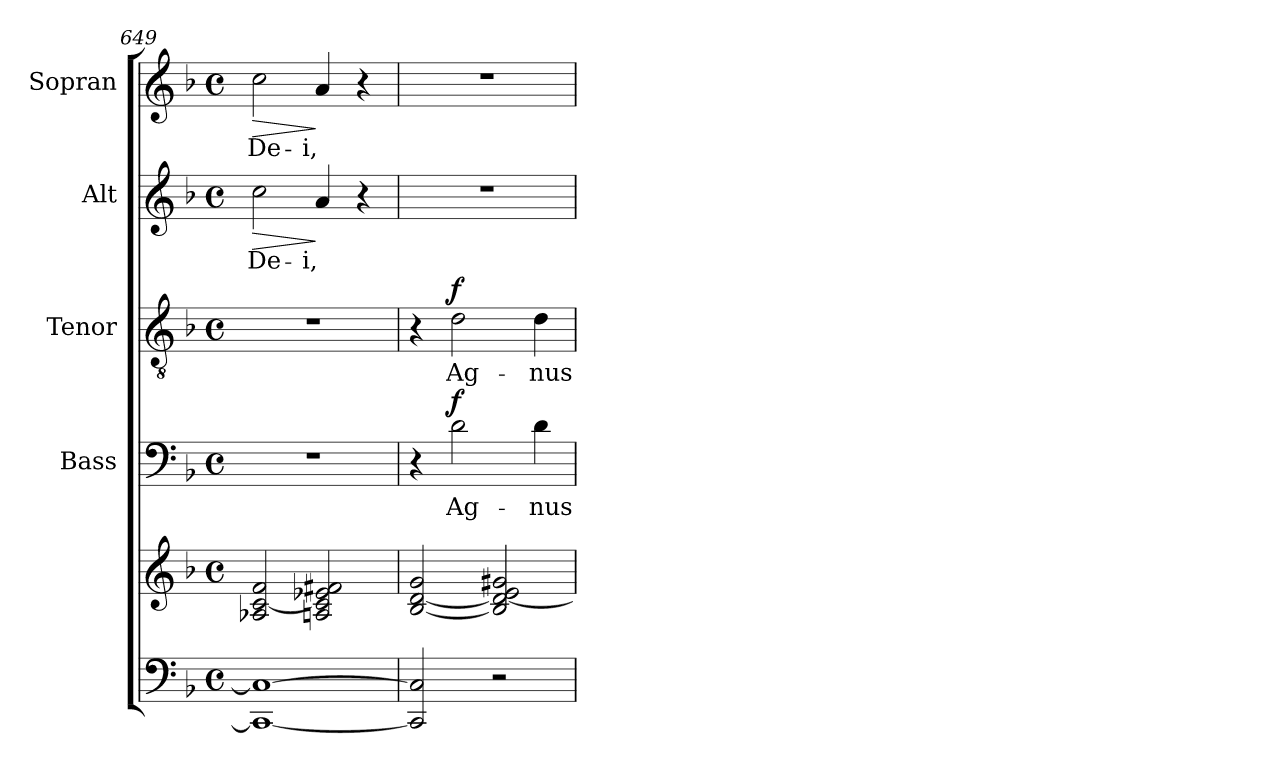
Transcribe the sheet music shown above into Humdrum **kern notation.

**kern	**kern	**kern	**text	**dynam	**kern	**text	**dynam	**kern	**text	**dynam	**kern	**text	**dynam
*part5	*part5	*part4	*part4	*part4	*part3	*part3	*part3	*part2	*part2	*part2	*part1	*part1	*part1
*staff6	*staff5	*staff4	*staff4	*staff4	*staff3	*staff3	*staff3	*staff2	*staff2	*staff2	*staff1	*staff1	*staff1
*	*	*I"Bass	*	*	*I"Tenor	*	*	*I"Alt	*	*	*I"Sopran	*	*
*	*	*I'B.	*	*	*I'T.	*	*	*I'A.	*	*	*I'S.	*	*
*clefF4	*clefG2	*clefF4	*	*	*clefGv2	*	*	*clefG2	*	*	*clefG2	*	*
*k[b-]	*k[b-]	*k[b-]	*	*	*k[b-]	*	*	*k[b-]	*	*	*k[b-]	*	*
*F:	*F:	*F:	*	*	*F:	*	*	*F:	*	*	*F:	*	*
*M4/4	*M4/4	*M4/4	*	*	*M4/4	*	*	*M4/4	*	*	*M4/4	*	*
*met(c)	*met(c)	*met(c)	*	*	*met(c)	*	*	*met(c)	*	*	*met(c)	*	*
=649	=649	=649	=649	=649	=649	=649	=649	=649	=649	=649	=649	=649	=649
!	!	!	!	!	!	!	!	!	!LO:LY:b	!LO:HP:b	!	!LO:LY:b	!LO:HP:b
1CC_ 1C_	2A-X/ [2c/ 2f/	1r	.	.	1r	.	.	2cc\	De-	>	2cc\	De-	>
!	!	!	!	!	!	!	!	!	!LO:LY:b	!	!	!LO:LY:b	!
.	2An/ 2c/] 2e-X/ 2f#X/	.	.	.	.	.	.	4a/	-i,	]	4a/	-i,	]
.	.	.	.	.	.	.	.	4r	.	.	4r	.	.
=650	=650	=650	=650	=650	=650	=650	=650	=650	=650	=650	=650	=650	=650
2CC/] 2C/]	[2B-/ [2d/ 2g/	4r	.	.	4r	.	.	1r	.	.	1r	.	.
!	!	!	!LO:LY:b	!LO:DY:a	!	!LO:LY:b	!LO:DY:a	!	!	!	!	!	!
.	.	2d\	Ag-	f	2d\	Ag-	f	.	.	.	.	.	.
2r	2B-/] 2d/_ 2e/ 2g#X/	.	.	.	.	.	.	.	.	.	.	.	.
!	!	!	!LO:LY:b	!	!	!LO:LY:b	!	!	!	!	!	!	!
.	.	4d\	-nus	.	4d\	-nus	.	.	.	.	.	.	.
=	=	=	=	=	=	=	=	=	=	=	=	=	=
*-	*-	*-	*-	*-	*-	*-	*-	*-	*-	*-	*-	*-	*-
